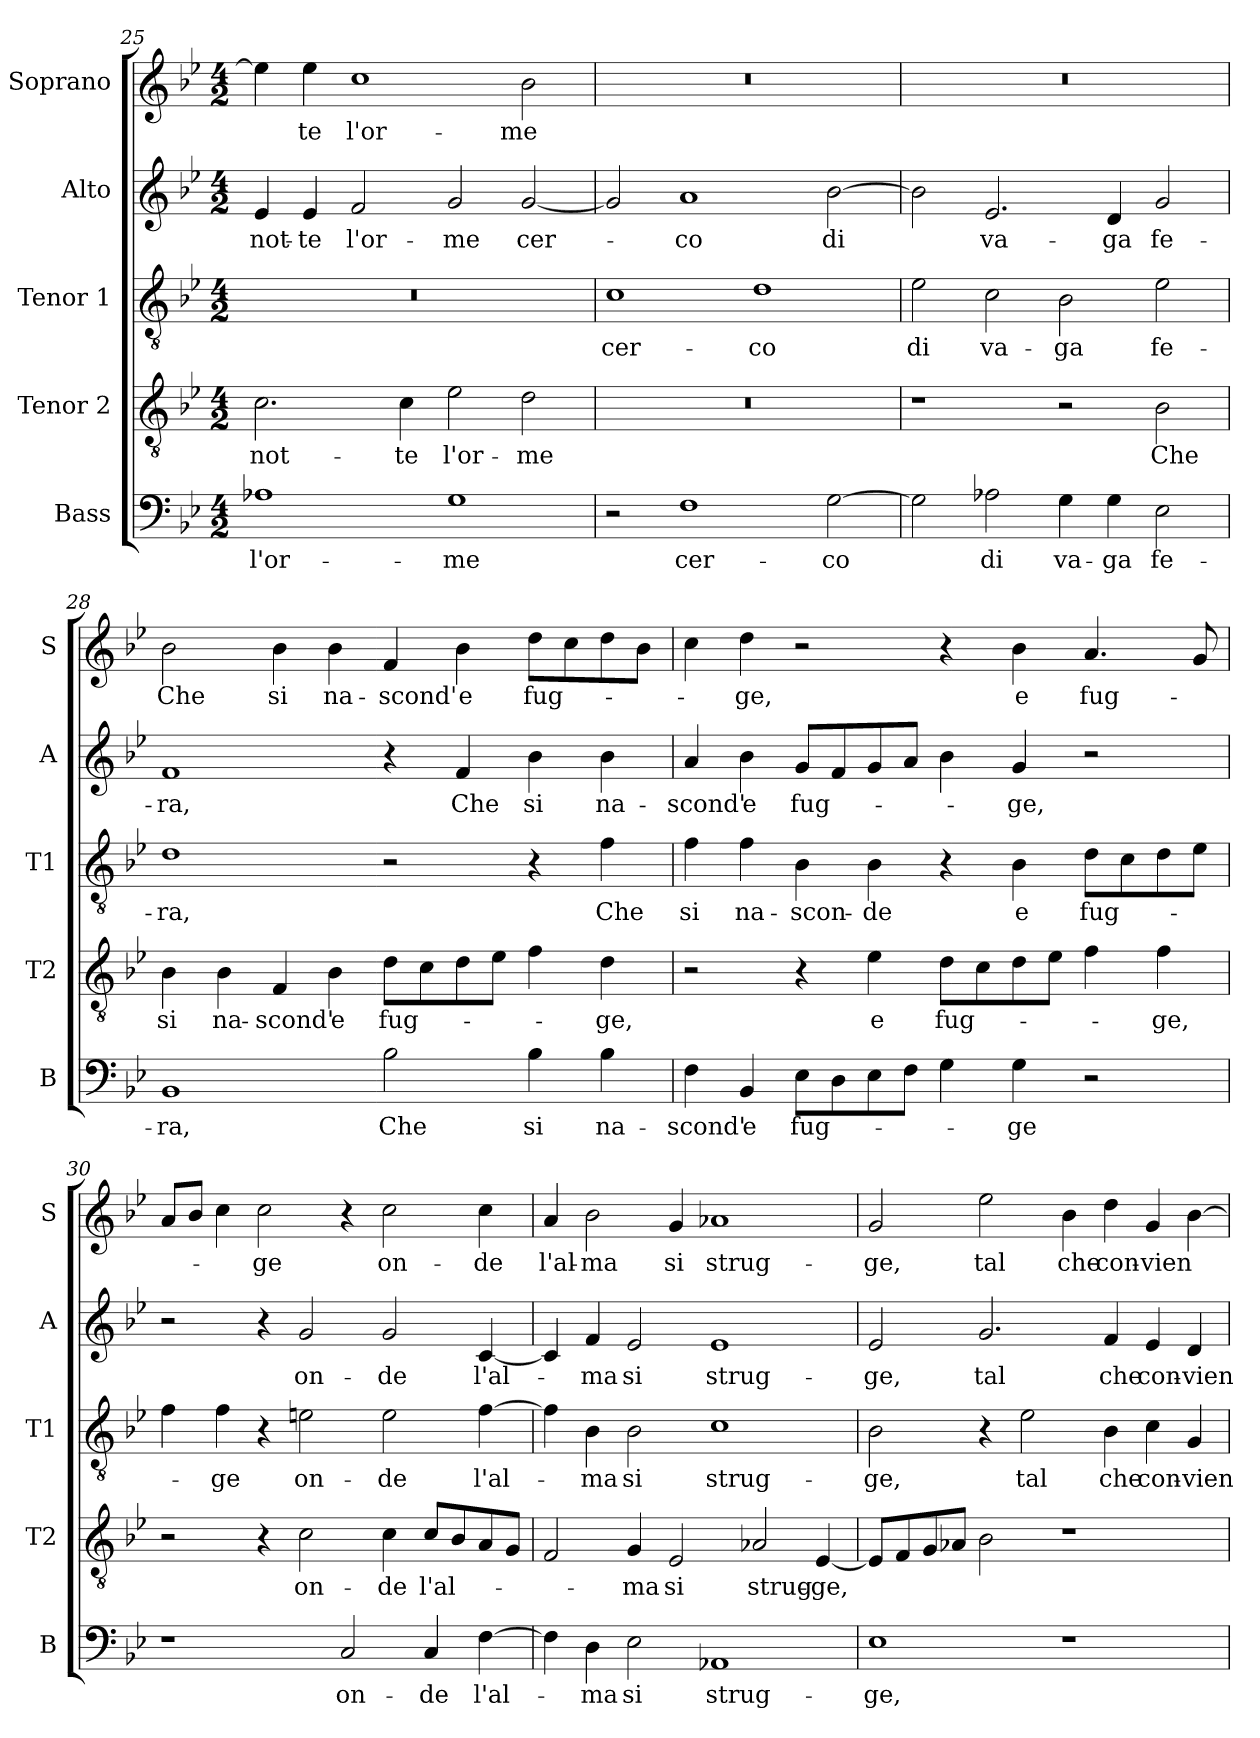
**kern	**text	**kern	**text	**kern	**text	**kern	**text	**kern	**text
*part5	*part5	*part4	*part4	*part3	*part3	*part2	*part2	*part1	*part1
*staff5	*staff5	*staff4	*staff4	*staff3	*staff3	*staff2	*staff2	*staff1	*staff1
*I"Bass	*	*I"Tenor 2	*	*I"Tenor 1	*	*I"Alto	*	*I"Soprano	*
*I'B	*	*I'T2	*	*I'T1	*	*I'A	*	*I'S	*
!!LO:PB:g=z
*clefF4	*	*clefGv2	*	*clefGv2	*	*clefG2	*	*clefG2	*
*k[b-e-]	*	*k[b-e-]	*	*k[b-e-]	*	*k[b-e-]	*	*k[b-e-]	*
*B-:	*	*B-:	*	*B-:	*	*B-:	*	*B-:	*
*M4/2	*	*M4/2	*	*M4/2	*	*M4/2	*	*M4/2	*
=25	=25	=25	=25	=25	=25	=25	=25	=25	=25
!	!LO:LY:b	!	!LO:LY:b	!	!	!	!LO:LY:b	!	!
1A-X	l'or-	2.c\	not-	0r	.	4e-/	not-	4ee-\]	.
!	!	!	!	!	!	!	!LO:LY:b	!	!LO:LY:b
.	.	.	.	.	.	4e-/	-te	4ee-\	-te
!	!	!	!	!	!	!	!LO:LY:b	!	!LO:LY:b
.	.	.	.	.	.	2f/	l'or-	1cc	l'or-
!	!	!	!LO:LY:b	!	!	!	!	!	!
.	.	4c\	-te	.	.	.	.	.	.
!	!LO:LY:b	!	!LO:LY:b	!	!	!	!LO:LY:b	!	!
1G	-me	2e-\	l'or-	.	.	2g/	-me	.	.
!	!	!	!LO:LY:b	!	!	!	!LO:LY:b	!	!LO:LY:b
.	.	2d\	-me	.	.	[2g/	cer-	2b-\	-me
=26	=26	=26	=26	=26	=26	=26	=26	=26	=26
!	!	!	!	!	!LO:LY:b	!	!	!	!
2r	.	0r	.	1c	cer-	2g/]	.	0r	.
!	!LO:LY:b	!	!	!	!	!	!LO:LY:b	!	!
1F	cer-	.	.	.	.	1a	-co	.	.
!	!	!	!	!	!LO:LY:b	!	!	!	!
.	.	.	.	1d	-co	.	.	.	.
!	!LO:LY:b	!	!	!	!	!	!LO:LY:b	!	!
[2G\	-co	.	.	.	.	[2b-\	di	.	.
=27	=27	=27	=27	=27	=27	=27	=27	=27	=27
!	!	!	!	!	!LO:LY:b	!	!	!	!
2G\]	.	1r	.	2e-\	di	2b-\]	.	0r	.
!	!LO:LY:b	!	!	!	!LO:LY:b	!	!LO:LY:b	!	!
2A-X\	di	.	.	2c\	va-	2.e-/	va-	.	.
!	!LO:LY:b	!	!	!	!LO:LY:b	!	!	!	!
4G\	va-	2r	.	2B-\	-ga	.	.	.	.
!	!LO:LY:b	!	!	!	!	!	!LO:LY:b	!	!
4G\	-ga	.	.	.	.	4d/	-ga	.	.
!	!LO:LY:b	!	!LO:LY:b	!	!LO:LY:b	!	!LO:LY:b	!	!
2E-\	fe-	2B-\	Che	2e-\	fe-	2g/	fe-	.	.
=28	=28	=28	=28	=28	=28	=28	=28	=28	=28
!	!LO:LY:b	!	!LO:LY:b	!	!LO:LY:b	!	!LO:LY:b	!	!LO:LY:b
1BB-	-ra,	4B-\	si	1d	-ra,	1f	-ra,	2b-\	Che
!	!	!	!LO:LY:b	!	!	!	!	!	!
.	.	4B-\	na-	.	.	.	.	.	.
!	!	!	!LO:LY:b	!	!	!	!	!	!LO:LY:b
.	.	4F/	-scond'	.	.	.	.	4b-\	si
!	!	!	!LO:LY:b	!	!	!	!	!	!LO:LY:b
.	.	4B-\	e	.	.	.	.	4b-\	na-
!	!LO:LY:b	!	!LO:LY:b	!	!	!	!	!	!LO:LY:b
2B-\	Che	8d\L	fug-	2r	.	4r	.	4f/	-scond'
.	.	8c\	.	.	.	.	.	.	.
!	!	!	!	!	!	!	!LO:LY:b	!	!LO:LY:b
.	.	8d\	.	.	.	4f/	Che	4b-\	e
.	.	8e-\J	.	.	.	.	.	.	.
!	!LO:LY:b	!	!	!	!	!	!LO:LY:b	!	!LO:LY:b
4B-\	si	4f\	.	4r	.	4b-\	si	8dd\L	fug-
.	.	.	.	.	.	.	.	8cc\	.
!	!LO:LY:b	!	!LO:LY:b	!	!LO:LY:b	!	!LO:LY:b	!	!
4B-\	na-	4d\	-ge,	4f\	Che	4b-\	na-	8dd\	.
.	.	.	.	.	.	.	.	8b-\J	.
!!LO:LB:g=z
=29	=29	=29	=29	=29	=29	=29	=29	=29	=29
!	!LO:LY:b	!	!	!	!LO:LY:b	!	!LO:LY:b	!	!
4F\	-scond'	2r	.	4f\	si	4a/	-scond'	4cc\	.
!	!LO:LY:b	!	!	!	!LO:LY:b	!	!LO:LY:b	!	!LO:LY:b
4BB-/	e	.	.	4f\	na-	4b-\	e	4dd\	-ge,
!	!LO:LY:b	!	!	!	!LO:LY:b	!	!LO:LY:b	!	!
8E-\L	fug-	4r	.	4B-\	-scon-	8g/L	fug-	2r	.
8D\	.	.	.	.	.	8f/	.	.	.
!	!	!	!LO:LY:b	!	!LO:LY:b	!	!	!	!
8E-\	.	4e-\	e	4B-\	-de	8g/	.	.	.
8F\J	.	.	.	.	.	8a/J	.	.	.
!	!	!	!LO:LY:b	!	!	!	!	!	!
4G\	.	8d\L	fug-	4r	.	4b-\	.	4r	.
.	.	8c\	.	.	.	.	.	.	.
!	!LO:LY:b	!	!	!	!LO:LY:b	!	!LO:LY:b	!	!LO:LY:b
4G\	-ge	8d\	.	4B-\	e	4g/	-ge,	4b-\	e
.	.	8e-\J	.	.	.	.	.	.	.
!	!	!	!	!	!LO:LY:b	!	!	!	!LO:LY:b
2r	.	4f\	.	8d\L	fug-	2r	.	4.a/	fug-
.	.	.	.	8c\	.	.	.	.	.
!	!	!	!LO:LY:b	!	!	!	!	!	!
.	.	4f\	-ge,	8d\	.	.	.	.	.
.	.	.	.	8e-\J	.	.	.	8g/	.
=30	=30	=30	=30	=30	=30	=30	=30	=30	=30
1r	.	2r	.	4f\	.	2r	.	8a/L	.
.	.	.	.	.	.	.	.	8b-/J	.
!	!	!	!	!	!LO:LY:b	!	!	!	!
.	.	.	.	4f\	-ge	.	.	4cc\	.
!	!	!	!	!	!	!	!	!	!LO:LY:b
.	.	4r	.	4r	.	4r	.	2cc\	-ge
!	!	!	!LO:LY:b	!	!LO:LY:b	!	!LO:LY:b	!	!
.	.	2c\	on-	2en\	on-	2g/	on-	.	.
!	!LO:LY:b	!	!	!	!	!	!	!	!
2C/	on-	.	.	.	.	.	.	4r	.
!	!	!	!LO:LY:b	!	!LO:LY:b	!	!LO:LY:b	!	!LO:LY:b
.	.	4c\	-de	2e\	-de	2g/	-de	2cc\	on-
!	!LO:LY:b	!	!LO:LY:b	!	!	!	!	!	!
4C/	-de	8c/L	l'al-	.	.	.	.	.	.
.	.	8B-/	.	.	.	.	.	.	.
!	!LO:LY:b	!	!	!	!LO:LY:b	!	!LO:LY:b	!	!LO:LY:b
[4F\	l'al-	8A/	.	[4f\	l'al-	[4c/	l'al-	4cc\	-de
.	.	8G/J	.	.	.	.	.	.	.
=31	=31	=31	=31	=31	=31	=31	=31	=31	=31
!	!	!	!	!	!	!	!	!	!LO:LY:b
4F\]	.	2F/	.	4f\]	.	4c/]	.	4a/	l'al-
!	!LO:LY:b	!	!	!	!LO:LY:b	!	!LO:LY:b	!	!LO:LY:b
4D\	-ma	.	.	4B-\	-ma	4f/	-ma	2b-\	-ma
!	!LO:LY:b	!	!LO:LY:b	!	!LO:LY:b	!	!LO:LY:b	!	!
2E-\	si	4G/	-ma	2B-\	si	2e-/	si	.	.
!	!	!	!LO:LY:b	!	!	!	!	!	!LO:LY:b
.	.	2E-/	si	.	.	.	.	4g/	si
!	!LO:LY:b	!	!	!	!LO:LY:b	!	!LO:LY:b	!	!LO:LY:b
1AA-X	strug-	.	.	1c	strug-	1e-	strug-	1a-X	strug-
!	!	!	!LO:LY:b	!	!	!	!	!	!
.	.	2A-X/	strug-	.	.	.	.	.	.
!	!	!	!LO:LY:b	!	!	!	!	!	!
.	.	[4E-/	-ge,	.	.	.	.	.	.
=32	=32	=32	=32	=32	=32	=32	=32	=32	=32
!	!LO:LY:b	!	!	!	!LO:LY:b	!	!LO:LY:b	!	!LO:LY:b
1E-	-ge,	8E-/L]	.	2B-\	-ge,	2e-/	-ge,	2g/	-ge,
.	.	8F/	.	.	.	.	.	.	.
.	.	8G/	.	.	.	.	.	.	.
.	.	8A-X/J	.	.	.	.	.	.	.
!	!	!	!	!	!	!	!LO:LY:b	!	!LO:LY:b
.	.	2B-\	.	4r	.	2.g/	tal	2ee-\	tal
!	!	!	!	!	!LO:LY:b	!	!	!	!
.	.	.	.	2e-\	tal	.	.	.	.
!	!	!	!	!	!	!	!	!	!LO:LY:b
1r	.	1r	.	.	.	.	.	4b-\	che
!	!	!	!	!	!LO:LY:b	!	!LO:LY:b	!	!LO:LY:b
.	.	.	.	4B-\	che	4f/	che	4dd\	con-
!	!	!	!	!	!LO:LY:b	!	!LO:LY:b	!	!LO:LY:b
.	.	.	.	4c\	con-	4e-/	con-	4g/	-vien
!	!	!	!	!	!LO:LY:b	!	!LO:LY:b	!	!
.	.	.	.	4G/	-vien	4d/	-vien	[4b-\	.
=	=	=	=	=	=	=	=	=	=
*-	*-	*-	*-	*-	*-	*-	*-	*-	*-
